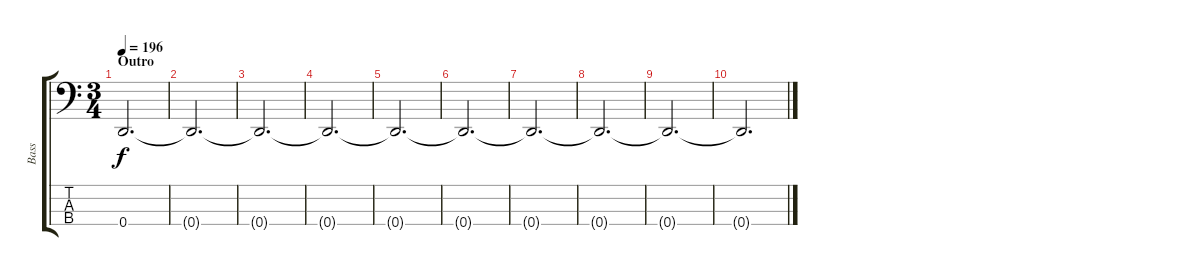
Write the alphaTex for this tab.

\track ("Bass" "Bass") {instrument electricbassfinger}
\staff {score tabs}
\tuning (G2 D2 A1 D1) {hide}
\ts (3 4)
\section ("" "Outro")
\tempo 196
\clef f4
\ks c
0.4.2{d dy f} |
0.4{t}.2{d} |
0.4{t}.2{d} |
0.4{t}.2{d} |
0.4{t}.2{d} |
0.4{t}.2{d} |
0.4{t}.2{d} |
0.4{t}.2{d} |
0.4{t}.2{d} |
0.4{t}.2{d}
